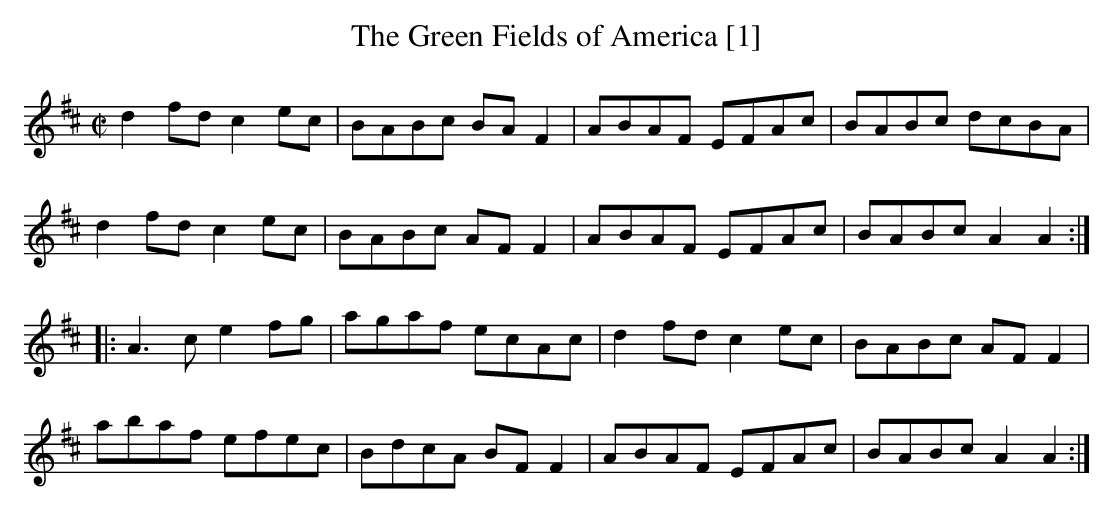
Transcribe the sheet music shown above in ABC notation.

X:1
T:Green Fields of America [1], The
M:C|
L:1/8
K:D
d2 fd c2 ec|BABc BA F2|ABAF EFAc|BABc dcBA|
d2 fd c2 ec| BABc AF F2|ABAF EFAc|BABc A2A2:|
|:A3c e2 fg|agaf ecAc|d2 fd c2 ec|BABc AF F2|
abaf efec|BdcA BF F2|ABAF EFAc| BABc A2A2:|]
